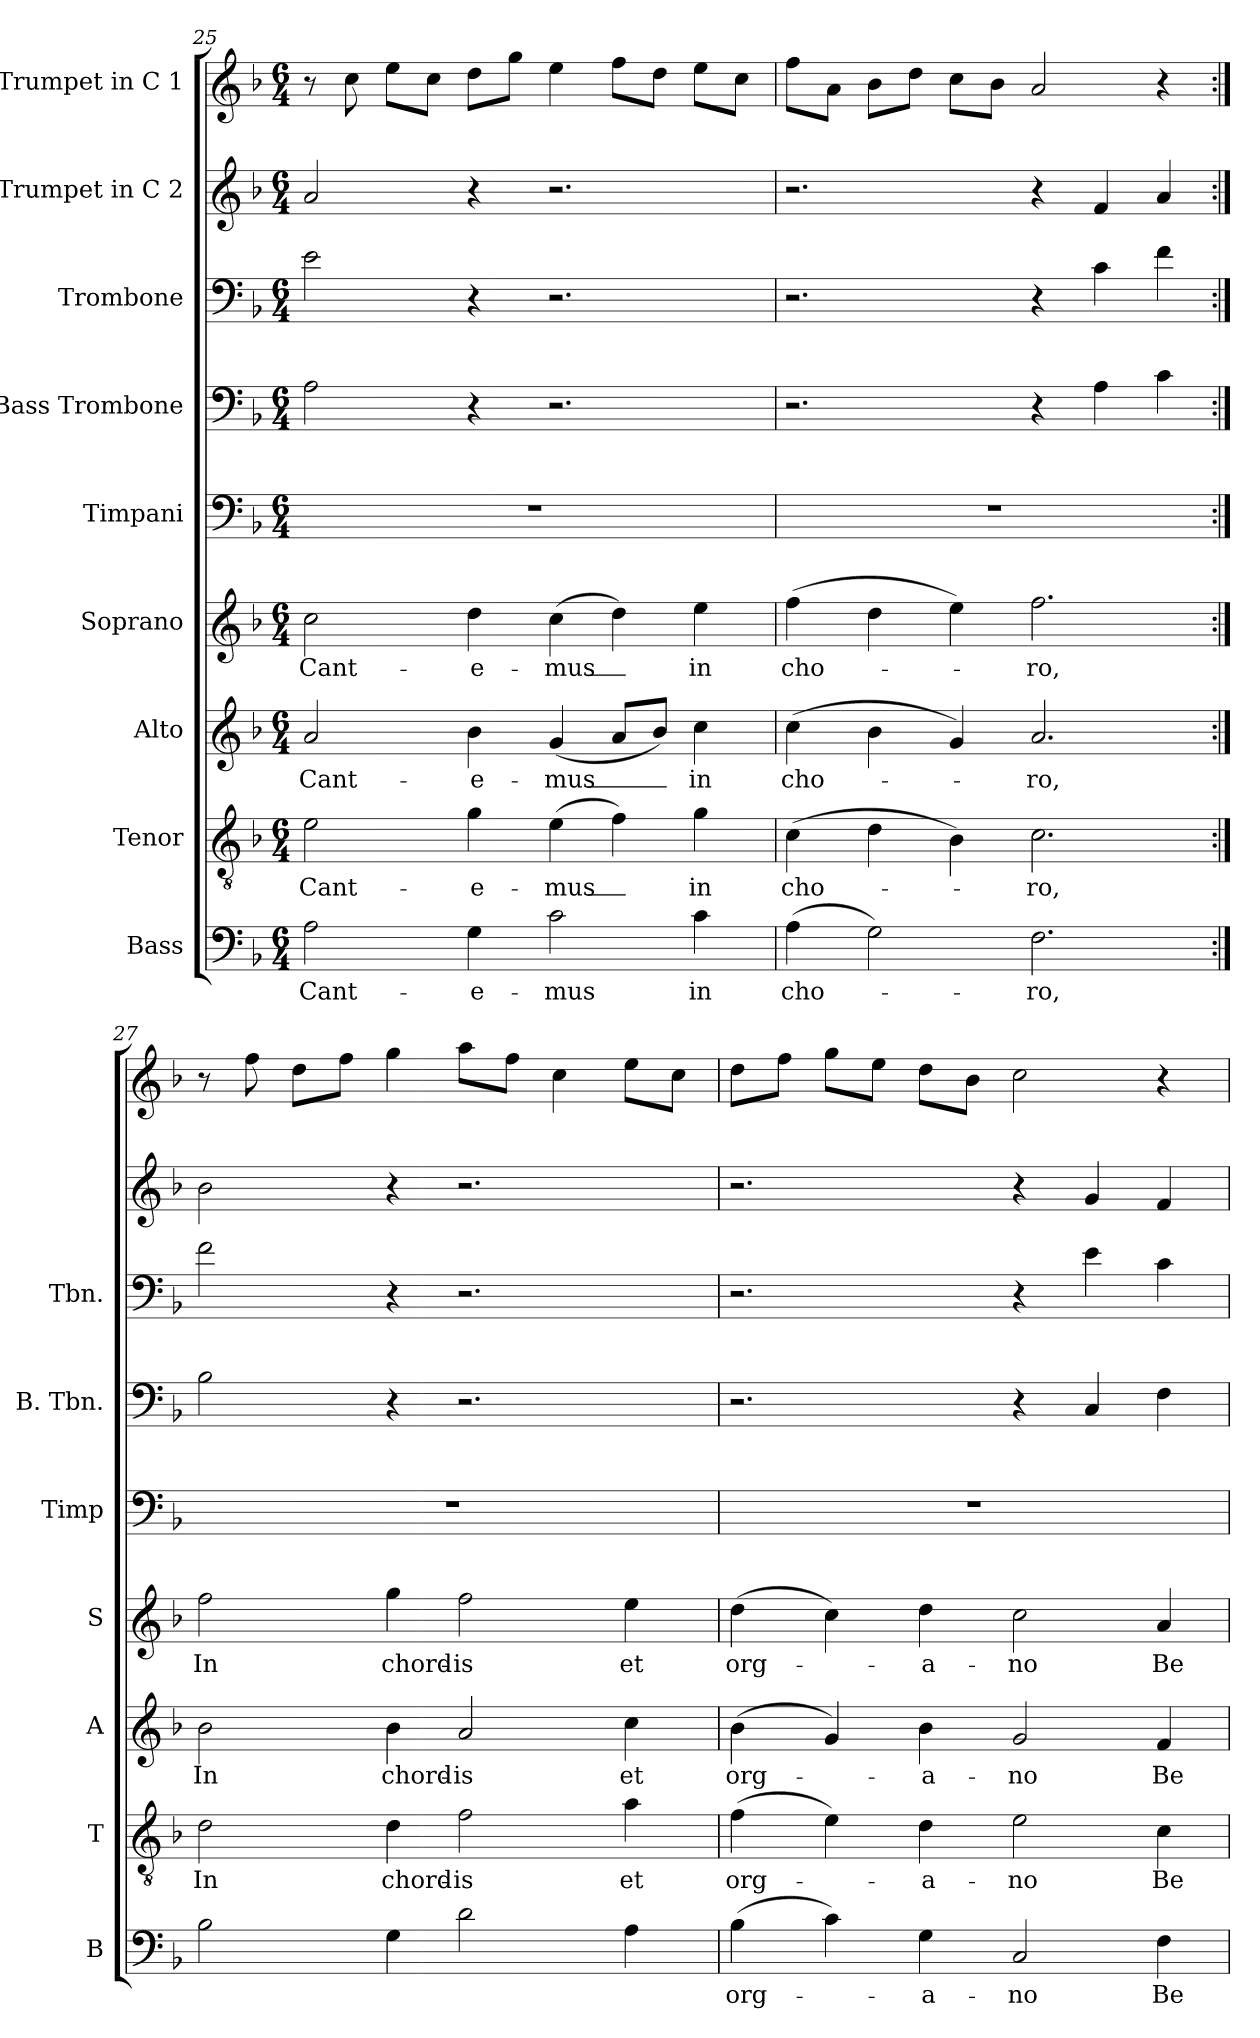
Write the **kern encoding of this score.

**kern	**text	**kern	**text	**kern	**text	**kern	**text	**kern	**kern	**kern	**kern	**kern
*part9	*part9	*part8	*part8	*part7	*part7	*part6	*part6	*part5	*part4	*part3	*part2	*part1
*staff9	*staff9	*staff8	*staff8	*staff7	*staff7	*staff6	*staff6	*staff5	*staff4	*staff3	*staff2	*staff1
*I"Bass	*	*I"Tenor	*	*I"Alto	*	*I"Soprano	*	*I"Timpani	*I"Bass Trombone	*I"Trombone	*I"Trumpet in C 2	*I"Trumpet in C 1
*I'B	*	*I'T	*	*I'A	*	*I'S	*	*I'Timp	*I'B. Tbn.	*I'Tbn.	*	*
*clefF4	*	*clefGv2	*	*clefG2	*	*clefG2	*	*clefF4	*clefF4	*clefF4	*clefG2	*clefG2
*k[b-]	*	*k[b-]	*	*k[b-]	*	*k[b-]	*	*k[b-]	*k[b-]	*k[b-]	*k[b-]	*k[b-]
*F:	*	*F:	*	*F:	*	*F:	*	*F:	*F:	*F:	*F:	*F:
*M6/4	*	*M6/4	*	*M6/4	*	*M6/4	*	*M6/4	*M6/4	*M6/4	*M6/4	*M6/4
=25	=25	=25	=25	=25	=25	=25	=25	=25	=25	=25	=25	=25
2A\	Cant-	2e\	Cant-	2a/	Cant-	2cc\	Cant-	1.r	2A\	2e\	2a/	8r
.	.	.	.	.	.	.	.	.	.	.	.	8cc\
.	.	.	.	.	.	.	.	.	.	.	.	8ee\L
.	.	.	.	.	.	.	.	.	.	.	.	8cc\J
4G\	e-	4g\	e-	4b-\	e-	4dd\	e-	.	4r	4r	4r	8dd\L
.	.	.	.	.	.	.	.	.	.	.	.	8gg\J
2c\	mus	(>4e\	mus_	(<4g/	mus_	(>4cc\	mus_	.	2.r	2.r	2.r	4ee\
.	.	4f\)	.	8a/L	.	4dd\)	.	.	.	.	.	8ff\L
.	.	.	.	8b-/J)	.	.	.	.	.	.	.	8dd\J
4c\	in	4g\	in	4cc\	in	4ee\	in	.	.	.	.	8ee\L
.	.	.	.	.	.	.	.	.	.	.	.	8cc\J
=26	=26	=26	=26	=26	=26	=26	=26	=26	=26	=26	=26	=26
(>4A\	cho-	(>4c\	cho-	(>4cc\	cho-	(>4ff\	cho-	1.r	2.r	2.r	2.r	8ff\L
.	.	.	.	.	.	.	.	.	.	.	.	8a\J
2G\)	.	4d\	.	4b-\	.	4dd\	.	.	.	.	.	8b-\L
.	.	.	.	.	.	.	.	.	.	.	.	8dd\J
.	.	4B-\)	.	4g/)	.	4ee\)	.	.	.	.	.	8cc\L
.	.	.	.	.	.	.	.	.	.	.	.	8b-\J
2.F\	ro,	2.c\	ro,	2.a/	ro,	2.ff\	ro,	.	4r	4r	4r	2a/
.	.	.	.	.	.	.	.	.	4A\	4c\	4f/	.
.	.	.	.	.	.	.	.	.	4c\	4f\	4a/	4r
=27:|!	=27:|!	=27:|!	=27:|!	=27:|!	=27:|!	=27:|!	=27:|!	=27:|!	=27:|!	=27:|!	=27:|!	=27:|!
2B-\	.	2d\	In	2b-\	In	2ff\	In	1.r	2B-\	2f\	2b-\	8r
.	.	.	.	.	.	.	.	.	.	.	.	8ff\
.	.	.	.	.	.	.	.	.	.	.	.	8dd\L
.	.	.	.	.	.	.	.	.	.	.	.	8ff\J
4G\	.	4d\	chord-	4b-\	chord-	4gg\	chord-	.	4r	4r	4r	4gg\
2d\	.	2f\	is	2a/	is	2ff\	is	.	2.r	2.r	2.r	8aa\L
.	.	.	.	.	.	.	.	.	.	.	.	8ff\J
.	.	.	.	.	.	.	.	.	.	.	.	4cc\
4A\	.	4a\	et	4cc\	et	4ee\	et	.	.	.	.	8ee\L
.	.	.	.	.	.	.	.	.	.	.	.	8cc\J
=28	=28	=28	=28	=28	=28	=28	=28	=28	=28	=28	=28	=28
(>4B-\	org-	(>4f\	org-	(>4b-\	org-	(>4dd\	org-	1.r	2.r	2.r	2.r	8dd\L
.	.	.	.	.	.	.	.	.	.	.	.	8ff\J
4c\)	.	4e\)	.	4g/)	.	4cc\)	.	.	.	.	.	8gg\L
.	.	.	.	.	.	.	.	.	.	.	.	8ee\J
4G\	a-	4d\	a-	4b-\	a-	4dd\	a-	.	.	.	.	8dd\L
.	.	.	.	.	.	.	.	.	.	.	.	8b-\J
2C/	no	2e\	no	2g/	no	2cc\	no	.	4r	4r	4r	2cc\
.	.	.	.	.	.	.	.	.	4C/	4e\	4g/	.
4F\	Be-	4c\	Be-	4f/	Be-	4a/	Be-	.	4F\	4c\	4f/	4r
=	=	=	=	=	=	=	=	=	=	=	=	=
*-	*-	*-	*-	*-	*-	*-	*-	*-	*-	*-	*-	*-
